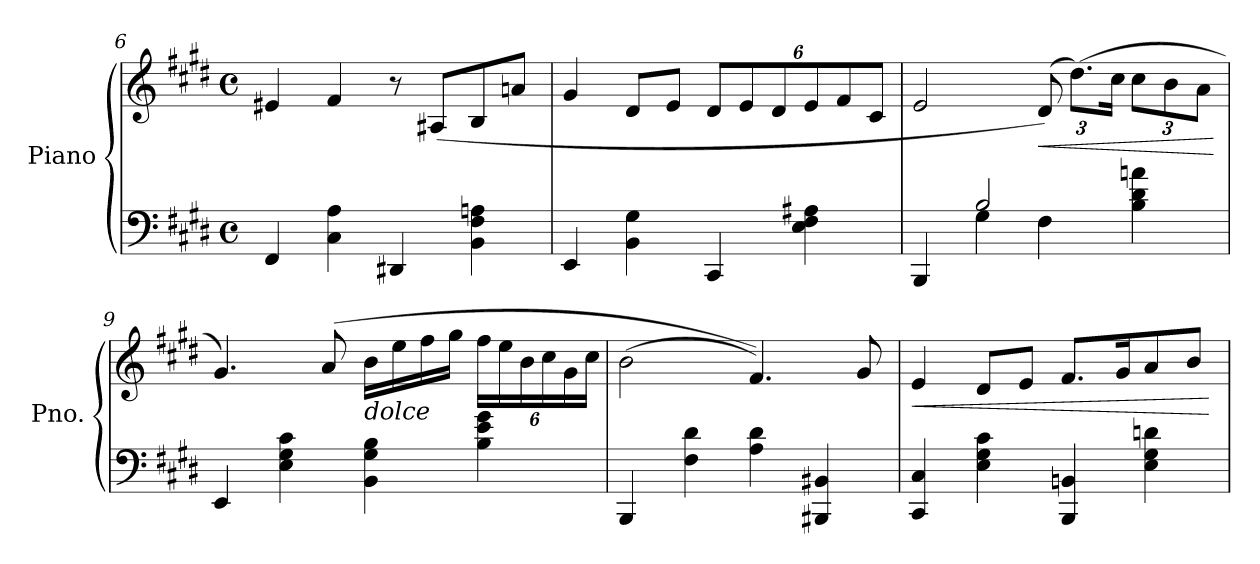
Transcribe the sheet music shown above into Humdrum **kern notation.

**kern	**kern	**dynam
*part1	*part1	*part1
*staff2	*staff1	*staff1/2
*I"Piano	*	*
*I'Pno.	*	*
!!LO:LB:g=z
*clefF4	*clefG2	*
*k[f#c#g#d#]	*k[f#c#g#d#]	*
*M4/4	*M4/4	*
*met(c)	*met(c)	*
=6	=6	=6
4FF#/	4e#X/	.
4C#\ 4A\	4f#/	.
4DD#X/	8r	.
.	(<8A#X/L	.
4BB\ 4F#\ 4An\	8B/	.
.	8an/J	.
=7	=7	=7
4EE/	4g#/	.
4BB\ 4G#\	8d#/L	.
.	8e/J	.
*	*Xbrackettup	*
4CC#/	12d#/L	.
.	12e/	.
.	12d#/	.
4E\ 4F#\ 4A#X\	12e/	.
.	12f#/	.
.	12c#/J	.
=8	=8	=8
*^	*	*
4BBB/	4ryy	2e/	.
4G#\	2B/	.	.
!	!	!	!LO:HP:b
4F#\	.	(>12d#/)	<
.	.	(>12.dd#\L)	.
.	.	24cc#\Jk	.
4B\ 4d#\ 4an\	4ryy	12cc#\L	.
.	.	12b\	.
.	.	12a\J	.
*v	*v	*	*
.	.	[
=9	=9	=9
4EE/	4.g#/)	.
4E\ 4G#\ 4c#\	.	.
.	(>8a/	.
!	!LO:TX:b:i:t=dolce	!
4BB\ 4G#\ 4B\	16b\LL	.
.	16ee\	.
.	16ff#\	.
.	16gg#\JJ	.
4B\ 4e\ 4g#\	24ff#\LL	.
.	24ee\	.
.	24b\	.
.	24cc#\	.
.	24g#\	.
.	24cc#\JJ	.
=10	=10	=10
4BBB/	(>2b\	.
4F#\ 4d#\	.	.
4A\ 4d#\	4.f#/))	.
4BBB#X/ 4BB#X/	.	.
.	8g#/	.
!!LO:LB:g=z
=11	=11	=11
!	!	!LO:HP:b
4CC#/ 4C#/	4e/	<
4E\ 4G#\ 4c#\	8d#/L	.
.	8e/J	.
4BBB/ 4BBn/	8.f#/L	.
.	16g#/K	.
4E\ 4G#\ 4dn\	8a/	.
.	8b/J	.
.	.	[
=	=	=
*-	*-	*-
